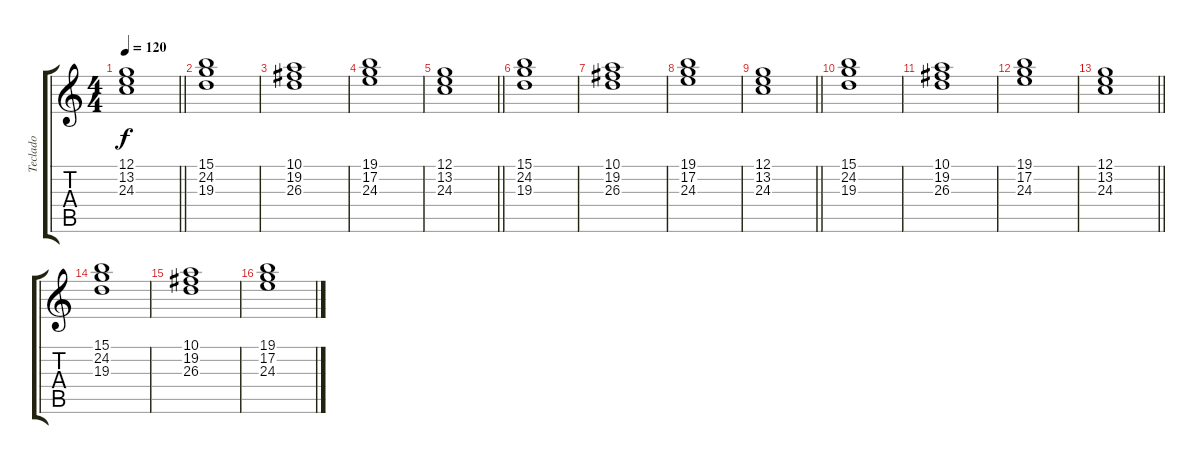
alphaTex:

\track ("Teclado" "Teclado") {instrument rockorgan}
\staff {score tabs}
\tuning (E4 B3 G3 D3 A2 E2) {hide}
\ts (4 4)
\tempo 120
\clef g2
\barLineRight lightlight
\ks c
(12.1 13.2 24.3).1{dy f} |
(15.1 24.2 19.3).1 |
(10.1 19.2 26.3).1 |
(19.1 17.2 24.3).1 |
\barLineRight lightlight
(12.1 13.2 24.3).1 |
(15.1 24.2 19.3).1 |
(10.1 19.2 26.3).1 |
(19.1 17.2 24.3).1 |
\barLineRight lightlight
(12.1 13.2 24.3).1 |
(15.1 24.2 19.3).1 |
(10.1 19.2 26.3).1 |
(19.1 17.2 24.3).1 |
\barLineRight lightlight
(12.1 13.2 24.3).1 |
(15.1 24.2 19.3).1 |
(10.1 19.2 26.3).1 |
(19.1 17.2 24.3).1
